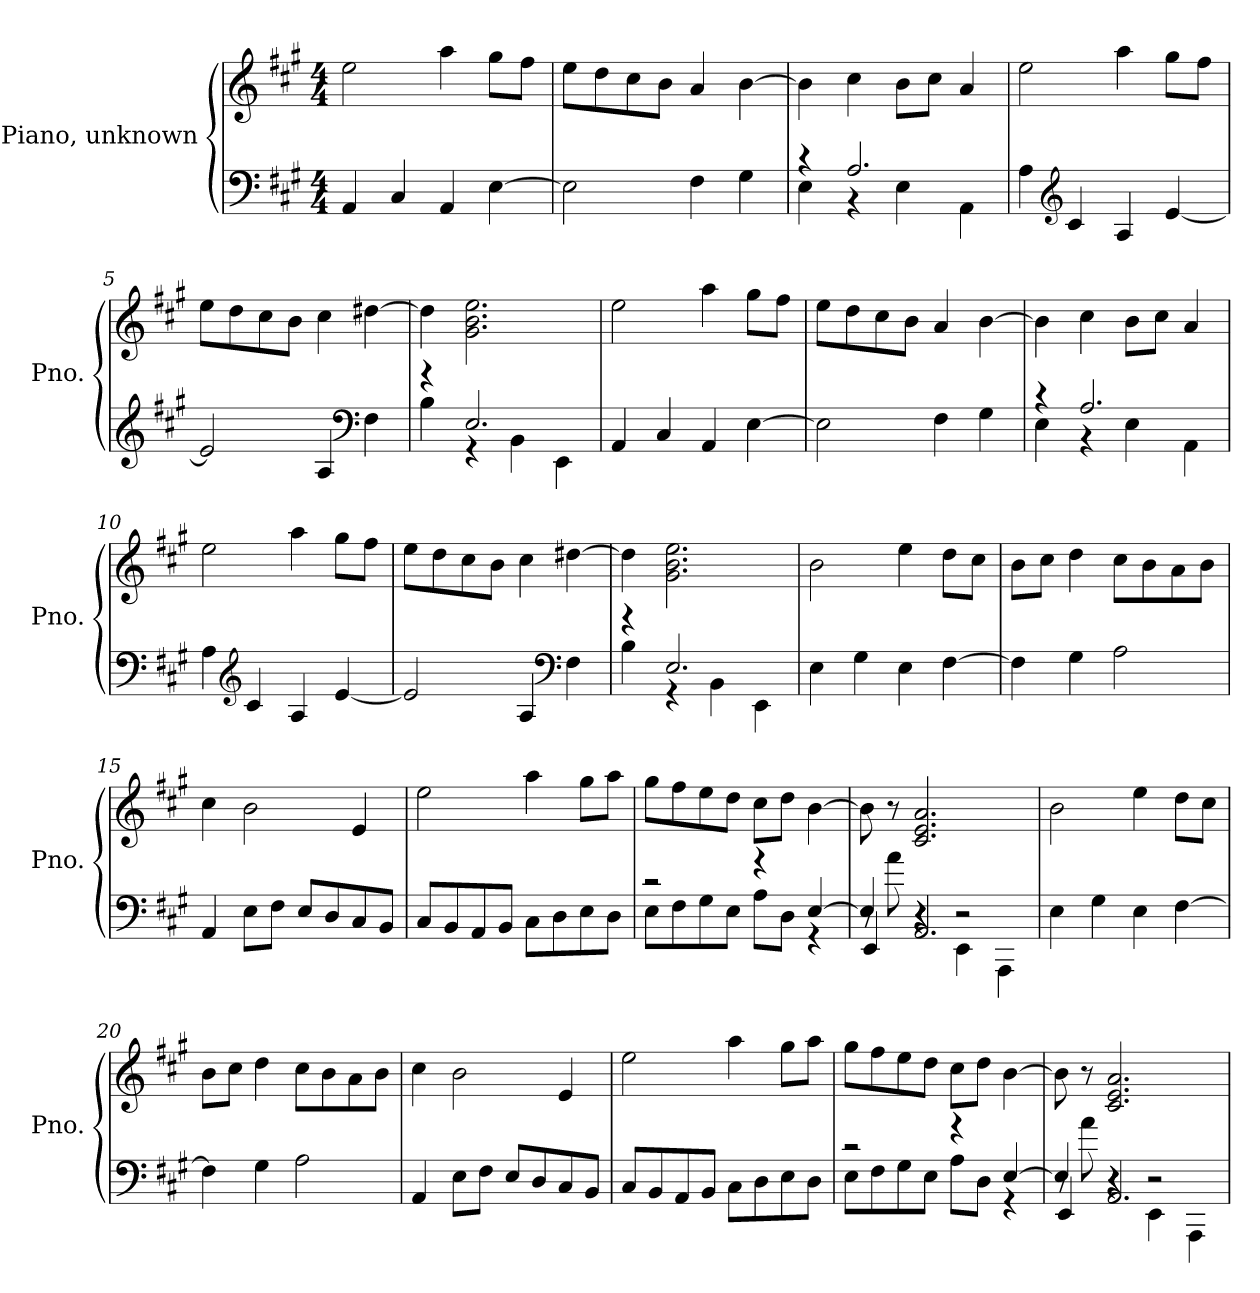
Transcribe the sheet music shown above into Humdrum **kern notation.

**kern	**kern
*part1	*part1
*staff2	*staff1
*I"Piano, unknown	*
*I'Pno.	*
*clefF4	*clefG2
*k[f#c#g#]	*k[f#c#g#]
*M4/4	*M4/4
*MM120	*MM120
=1	=1
4AA/	2ee\
4C#/	.
4AA/	4aa\
[4E\	8gg#\L
.	8ff#\J
=2	=2
2E\]	8ee\L
.	8dd\
.	8cc#\
.	8b\J
4F#\	4a/
4G#\	[4b\
=3	=3
*^	*
4r	4E\	4b\]
2.A/	4r	4cc#\
.	4E\	8b\L
.	.	8cc#\J
.	4AA\	4a/
*v	*v	*
=4	=4
4A\	2ee\
*clefG2	*
4c#/	.
4A/	4aa\
[4e/	8gg#\L
.	8ff#\J
=5	=5
2e/]	8ee\L
.	8dd\
.	8cc#\
.	8b\J
4A/	4cc#\
*clefF4	*
4F#\	[4dd#X\
=6	=6
*^	*
4r	4B\	4dd#\]
2.E/	4r	2.g#\ 2.b\ 2.ee\
.	4BB\	.
.	4EE\	.
*v	*v	*
!!LO:LB:g=z
=7	=7
4AA/	2ee\
4C#/	.
4AA/	4aa\
[4E\	8gg#\L
.	8ff#\J
=8	=8
2E\]	8ee\L
.	8dd\
.	8cc#\
.	8b\J
4F#\	4a/
4G#\	[4b\
=9	=9
*^	*
4r	4E\	4b\]
2.A/	4r	4cc#\
.	4E\	8b\L
.	.	8cc#\J
.	4AA\	4a/
*v	*v	*
=10	=10
4A\	2ee\
*clefG2	*
4c#/	.
4A/	4aa\
[4e/	8gg#\L
.	8ff#\J
=11	=11
2e/]	8ee\L
.	8dd\
.	8cc#\
.	8b\J
4A/	4cc#\
*clefF4	*
4F#\	[4dd#X\
=12	=12
*^	*
4r	4B\	4dd#\]
2.E/	4r	2.g#\ 2.b\ 2.ee\
.	4BB\	.
.	4EE\	.
*v	*v	*
!!LO:LB:g=z
=13	=13
4E\	2b\
4G#\	.
4E\	4ee\
[4F#\	8dd\L
.	8cc#\J
=14	=14
4F#\]	8b\L
.	8cc#\J
4G#\	4dd\
2A\	8cc#\L
.	8b\
.	8a\
.	8b\J
=15	=15
4AA/	4cc#\
8E\L	2b\
8F#\J	.
8E/L	.
8D/	.
8C#/	4e/
8BB/J	.
=16	=16
8C#/L	2ee\
8BB/	.
8AA/	.
8BB/J	.
8C#\L	4aa\
8D\	.
8E\	8gg#\L
8D\J	8aa\J
=17	=17
*^	*
2r	8E\L	8gg#\L
.	8F#\	8ff#\
.	8G#\	8ee\
.	8E\J	8dd\J
4r	8A\L	8cc#\L
.	8D\J	8dd\J
[4E/	4r	[4b\
!!LO:LB:g=z
=18	=18	=18
*	*^	*
4E/]	8r	4EE/	8b\]
.	8a\	.	8r
4r	4r	2.AA/	2.c#/ 2.e/ 2.a/
2r	4EE\	.	.
.	4AAA\	.	.
*v	*v	*v	*
=19	=19
4E\	2b\
4G#\	.
4E\	4ee\
[4F#\	8dd\L
.	8cc#\J
=20	=20
4F#\]	8b\L
.	8cc#\J
4G#\	4dd\
2A\	8cc#\L
.	8b\
.	8a\
.	8b\J
=21	=21
4AA/	4cc#\
8E\L	2b\
8F#\J	.
8E/L	.
8D/	.
8C#/	4e/
8BB/J	.
=22	=22
8C#/L	2ee\
8BB/	.
8AA/	.
8BB/J	.
8C#\L	4aa\
8D\	.
8E\	8gg#\L
8D\J	8aa\J
!!LO:LB:g=z
=23	=23
*^	*
2r	8E\L	8gg#\L
.	8F#\	8ff#\
.	8G#\	8ee\
.	8E\J	8dd\J
4r	8A\L	8cc#\L
.	8D\J	8dd\J
[4E/	4r	[4b\
=24	=24	=24
*	*^	*
4E/]	8r	4EE/	8b\]
.	8a\	.	8r
4r	4r	2.AA/	2.c#/ 2.e/ 2.a/
2r	4EE\	.	.
.	4AAA\	.	.
*v	*v	*v	*
=	=
*-	*-
